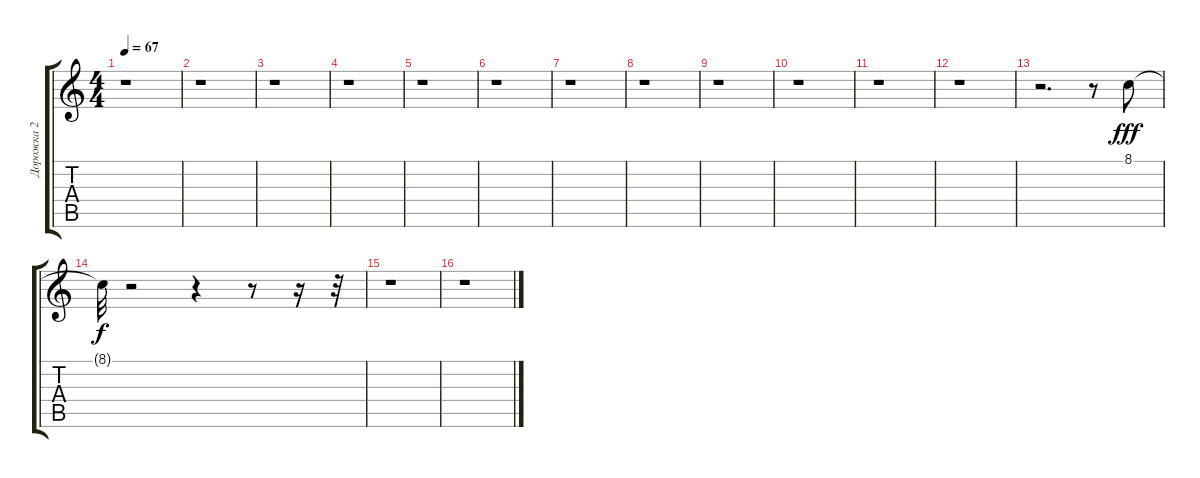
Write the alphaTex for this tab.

\track ("Дорожка 2" "Дорожка 2") {instrument oboe}
\staff {score tabs}
\tuning (E4 B3 G3 D3 A2 E2) {hide}
\ts (4 4)
\tempo 67
\clef g2
\ks c
r.1{dy f} |
r.1 |
r.1 |
r.1 |
r.1 |
r.1 |
r.1 |
r.1 |
r.1 |
r.1 |
r.1 |
r.1 |
r.2{d} r.8 8.1.8{dy fff} |
8.1{t}.32{dy f} r.2 r.4 r.8 r.16 r.32 |
r.1 |
r.1
